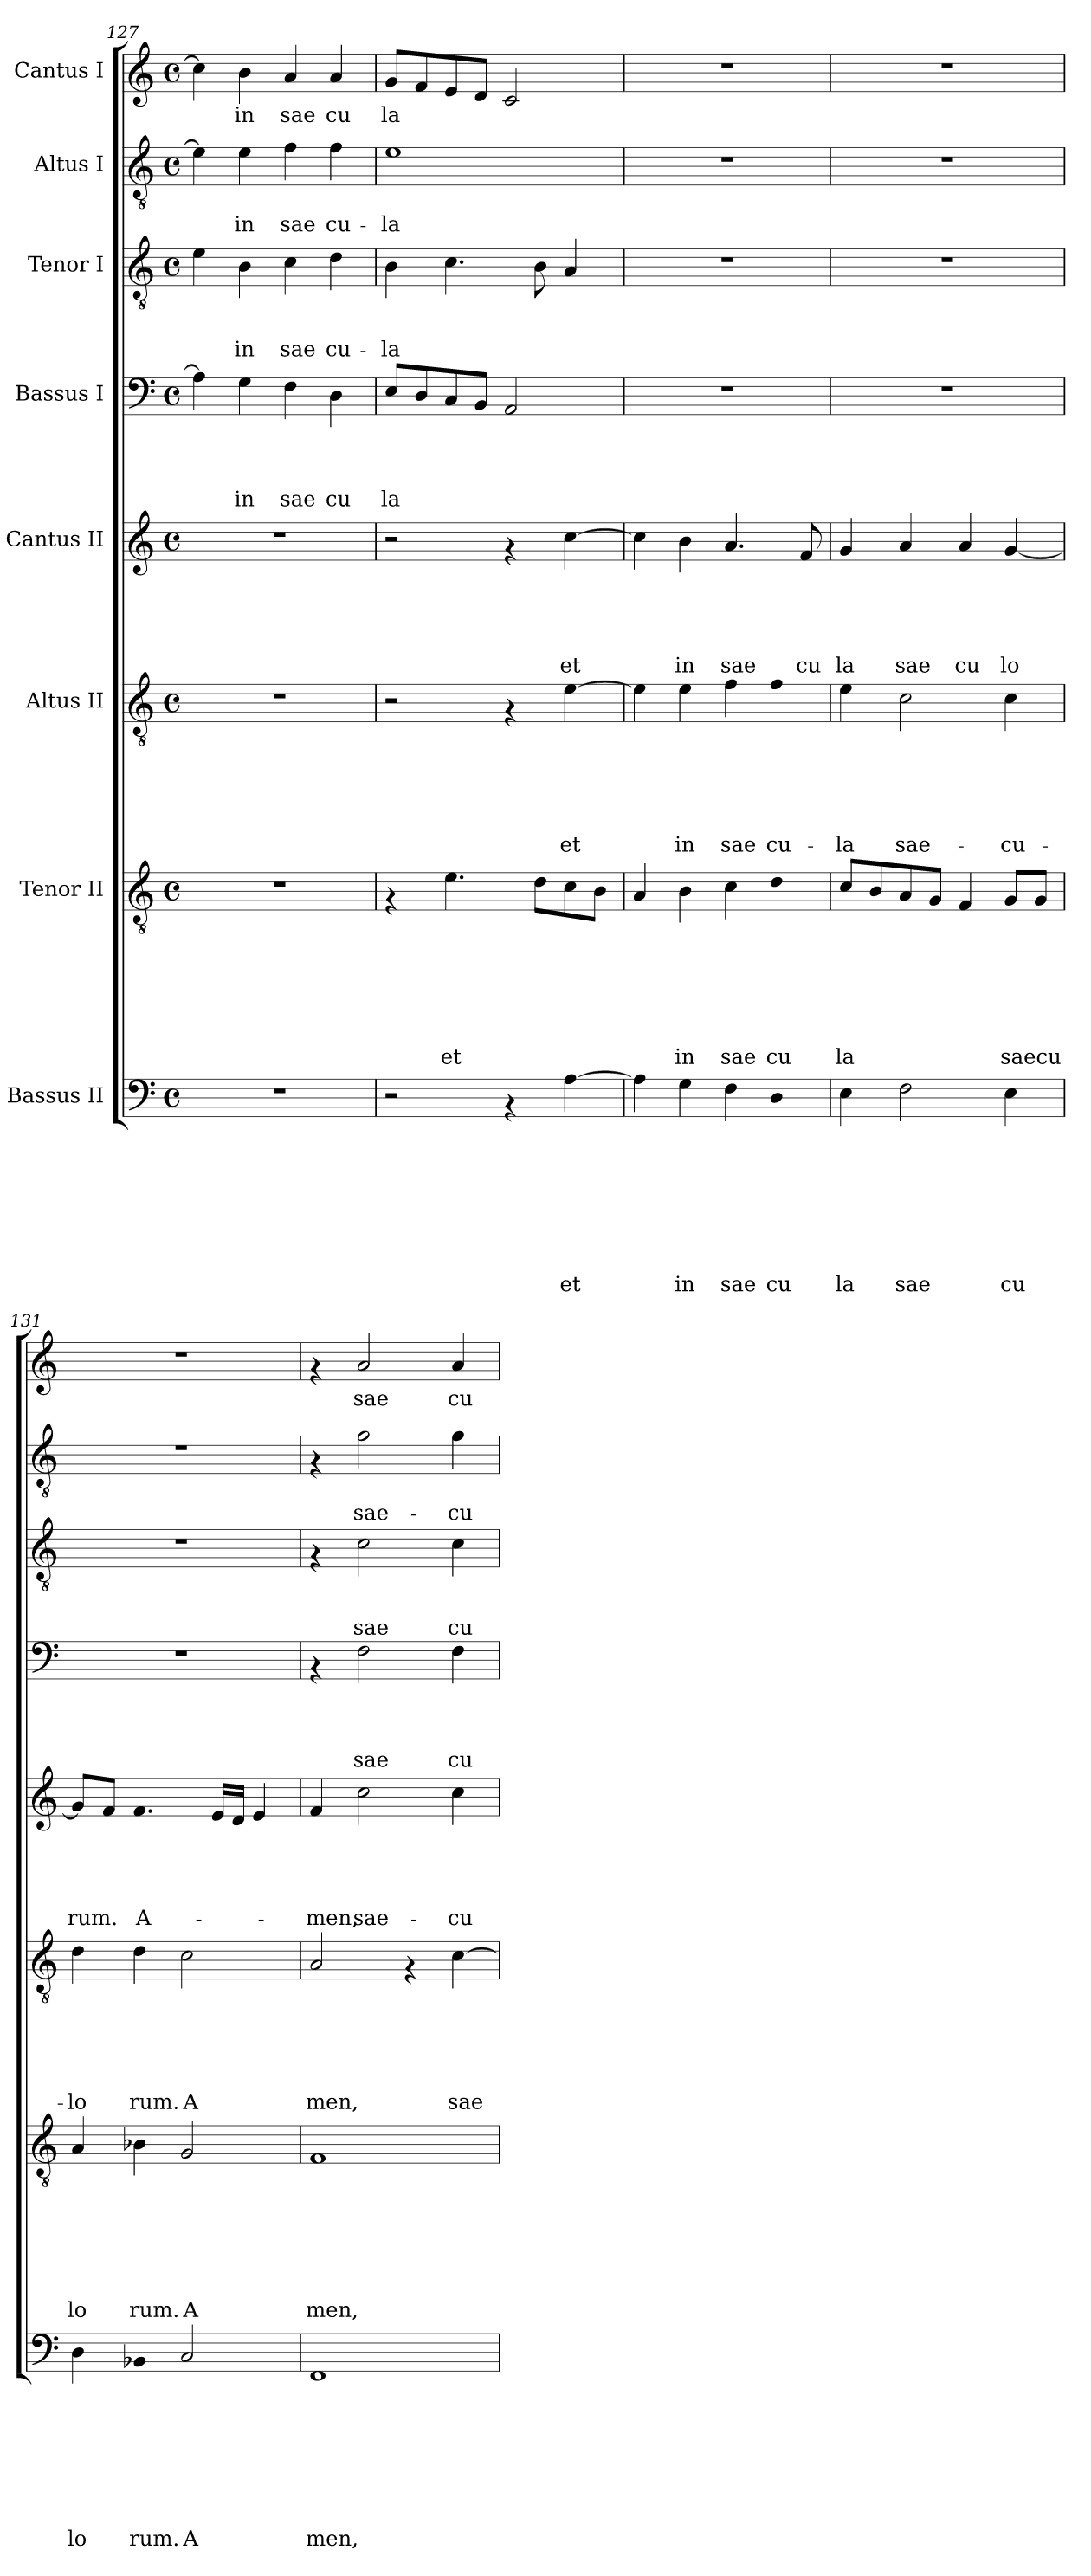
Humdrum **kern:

**kern	**text	**text	**text	**text	**text	**text	**text	**text	**kern	**text	**text	**text	**text	**text	**text	**text	**kern	**text	**text	**text	**text	**text	**text	**kern	**text	**text	**text	**text	**text	**kern	**text	**text	**text	**text	**kern	**text	**text	**text	**kern	**text	**text	**kern	**text
*part8	*part8	*part8	*part8	*part8	*part8	*part8	*part8	*part8	*part7	*part7	*part7	*part7	*part7	*part7	*part7	*part7	*part6	*part6	*part6	*part6	*part6	*part6	*part6	*part5	*part5	*part5	*part5	*part5	*part5	*part4	*part4	*part4	*part4	*part4	*part3	*part3	*part3	*part3	*part2	*part2	*part2	*part1	*part1
*staff8	*staff8	*staff8	*staff8	*staff8	*staff8	*staff8	*staff8	*staff8	*staff7	*staff7	*staff7	*staff7	*staff7	*staff7	*staff7	*staff7	*staff6	*staff6	*staff6	*staff6	*staff6	*staff6	*staff6	*staff5	*staff5	*staff5	*staff5	*staff5	*staff5	*staff4	*staff4	*staff4	*staff4	*staff4	*staff3	*staff3	*staff3	*staff3	*staff2	*staff2	*staff2	*staff1	*staff1
*I"Bassus II	*	*	*	*	*	*	*	*	*I"Tenor II	*	*	*	*	*	*	*	*I"Altus II	*	*	*	*	*	*	*I"Cantus II	*	*	*	*	*	*I"Bassus I	*	*	*	*	*I"Tenor I	*	*	*	*I"Altus I	*	*	*I"Cantus I	*
*clefF4	*	*	*	*	*	*	*	*	*clefGv2	*	*	*	*	*	*	*	*clefGv2	*	*	*	*	*	*	*clefG2	*	*	*	*	*	*clefF4	*	*	*	*	*clefGv2	*	*	*	*clefGv2	*	*	*clefG2	*
*k[]	*	*	*	*	*	*	*	*	*k[]	*	*	*	*	*	*	*	*k[]	*	*	*	*	*	*	*k[]	*	*	*	*	*	*k[]	*	*	*	*	*k[]	*	*	*	*k[]	*	*	*k[]	*
*C:	*	*	*	*	*	*	*	*	*C:	*	*	*	*	*	*	*	*C:	*	*	*	*	*	*	*C:	*	*	*	*	*	*C:	*	*	*	*	*C:	*	*	*	*C:	*	*	*C:	*
*M4/4	*	*	*	*	*	*	*	*	*M4/4	*	*	*	*	*	*	*	*M4/4	*	*	*	*	*	*	*M4/4	*	*	*	*	*	*M4/4	*	*	*	*	*M4/4	*	*	*	*M4/4	*	*	*M4/4	*
*met(c)	*	*	*	*	*	*	*	*	*met(c)	*	*	*	*	*	*	*	*met(c)	*	*	*	*	*	*	*met(c)	*	*	*	*	*	*met(c)	*	*	*	*	*met(c)	*	*	*	*met(c)	*	*	*met(c)	*
=127	=127	=127	=127	=127	=127	=127	=127	=127	=127	=127	=127	=127	=127	=127	=127	=127	=127	=127	=127	=127	=127	=127	=127	=127	=127	=127	=127	=127	=127	=127	=127	=127	=127	=127	=127	=127	=127	=127	=127	=127	=127	=127	=127
1r	.	.	.	.	.	.	.	.	1r	.	.	.	.	.	.	.	1r	.	.	.	.	.	.	1r	.	.	.	.	.	4A\]	.	.	.	.	4e\	.	.	.	4e\]	.	.	4cc\]	.
!	!	!	!	!	!	!	!	!	!	!	!	!	!	!	!	!	!	!	!	!	!	!	!	!	!	!	!	!	!	!	!	!	!	!LO:LY:b	!	!	!	!LO:LY:b	!	!	!LO:LY:b	!	!LO:LY:b
.	.	.	.	.	.	.	.	.	.	.	.	.	.	.	.	.	.	.	.	.	.	.	.	.	.	.	.	.	.	4G\	.	.	.	in	4B\	.	.	in	4e\	.	in	4b\	in
!	!	!	!	!	!	!	!	!	!	!	!	!	!	!	!	!	!	!	!	!	!	!	!	!	!	!	!	!	!	!	!	!	!	!LO:LY:b	!	!	!	!LO:LY:b	!	!	!LO:LY:b	!	!LO:LY:b
.	.	.	.	.	.	.	.	.	.	.	.	.	.	.	.	.	.	.	.	.	.	.	.	.	.	.	.	.	.	4F\	.	.	.	sae	4c\	.	.	sae	4f\	.	sae	4a/	sae
!	!	!	!	!	!	!	!	!	!	!	!	!	!	!	!	!	!	!	!	!	!	!	!	!	!	!	!	!	!	!	!	!	!	!LO:LY:b	!	!	!	!LO:LY:b	!	!	!LO:LY:b	!	!LO:LY:b
.	.	.	.	.	.	.	.	.	.	.	.	.	.	.	.	.	.	.	.	.	.	.	.	.	.	.	.	.	.	4D\	.	.	.	cu	4d\	.	.	cu-	4f\	.	cu-	4a/	cu
=128	=128	=128	=128	=128	=128	=128	=128	=128	=128	=128	=128	=128	=128	=128	=128	=128	=128	=128	=128	=128	=128	=128	=128	=128	=128	=128	=128	=128	=128	=128	=128	=128	=128	=128	=128	=128	=128	=128	=128	=128	=128	=128	=128
!	!	!	!	!	!	!	!	!	!	!	!	!	!	!	!	!	!	!	!	!	!	!	!	!	!	!	!	!	!	!	!	!	!	!LO:LY:b	!	!	!	!LO:LY:b	!	!	!LO:LY:b	!	!LO:LY:b
2r	.	.	.	.	.	.	.	.	4rF	.	.	.	.	.	.	.	2r	.	.	.	.	.	.	2r	.	.	.	.	.	8E/L	.	.	.	la	4B\	.	.	-la	1e	.	-la	8g/L	la
.	.	.	.	.	.	.	.	.	.	.	.	.	.	.	.	.	.	.	.	.	.	.	.	.	.	.	.	.	.	8D/	.	.	.	.	.	.	.	.	.	.	.	8f/	.
!	!	!	!	!	!	!	!	!	!	!	!	!	!	!	!	!LO:LY:b	!	!	!	!	!	!	!	!	!	!	!	!	!	!	!	!	!	!	!	!	!	!	!	!	!	!	!
.	.	.	.	.	.	.	.	.	4.e\	.	.	.	.	.	.	et	.	.	.	.	.	.	.	.	.	.	.	.	.	8C/	.	.	.	.	4.c\	.	.	.	.	.	.	8e/	.
.	.	.	.	.	.	.	.	.	.	.	.	.	.	.	.	.	.	.	.	.	.	.	.	.	.	.	.	.	.	8BB/J	.	.	.	.	.	.	.	.	.	.	.	8d/J	.
4rAA	.	.	.	.	.	.	.	.	.	.	.	.	.	.	.	.	4rF	.	.	.	.	.	.	4rf	.	.	.	.	.	2AA/	.	.	.	.	.	.	.	.	.	.	.	2c/	.
.	.	.	.	.	.	.	.	.	8d\L	.	.	.	.	.	.	.	.	.	.	.	.	.	.	.	.	.	.	.	.	.	.	.	.	.	8B\	.	.	.	.	.	.	.	.
!	!	!	!	!	!	!	!	!LO:LY:b	!	!	!	!	!	!	!	!	!	!	!	!	!	!	!LO:LY:b	!	!	!	!	!	!LO:LY:b	!	!	!	!	!	!	!	!	!	!	!	!	!	!
[>4A\	.	.	.	.	.	.	.	et	8c\	.	.	.	.	.	.	.	[>4e\	.	.	.	.	.	et	[>4cc\	.	.	.	.	et	.	.	.	.	.	4A/	.	.	.	.	.	.	.	.
.	.	.	.	.	.	.	.	.	8B\J	.	.	.	.	.	.	.	.	.	.	.	.	.	.	.	.	.	.	.	.	.	.	.	.	.	.	.	.	.	.	.	.	.	.
=129	=129	=129	=129	=129	=129	=129	=129	=129	=129	=129	=129	=129	=129	=129	=129	=129	=129	=129	=129	=129	=129	=129	=129	=129	=129	=129	=129	=129	=129	=129	=129	=129	=129	=129	=129	=129	=129	=129	=129	=129	=129	=129	=129
4A\]	.	.	.	.	.	.	.	.	4A/	.	.	.	.	.	.	.	4e\]	.	.	.	.	.	.	4cc\]	.	.	.	.	.	1r	.	.	.	.	1r	.	.	.	1r	.	.	1r	.
!	!	!	!	!	!	!	!	!LO:LY:b	!	!	!	!	!	!	!	!LO:LY:b	!	!	!	!	!	!	!LO:LY:b	!	!	!	!	!	!LO:LY:b	!	!	!	!	!	!	!	!	!	!	!	!	!	!
4G\	.	.	.	.	.	.	.	in	4B\	.	.	.	.	.	.	in	4e\	.	.	.	.	.	in	4b\	.	.	.	.	in	.	.	.	.	.	.	.	.	.	.	.	.	.	.
!	!	!	!	!	!	!	!	!LO:LY:b	!	!	!	!	!	!	!	!LO:LY:b	!	!	!	!	!	!	!LO:LY:b	!	!	!	!	!	!LO:LY:b	!	!	!	!	!	!	!	!	!	!	!	!	!	!
4F\	.	.	.	.	.	.	.	sae	4c\	.	.	.	.	.	.	sae	4f\	.	.	.	.	.	sae	4.a/	.	.	.	.	sae	.	.	.	.	.	.	.	.	.	.	.	.	.	.
!	!	!	!	!	!	!	!	!LO:LY:b	!	!	!	!	!	!	!	!LO:LY:b	!	!	!	!	!	!	!LO:LY:b	!	!	!	!	!	!	!	!	!	!	!	!	!	!	!	!	!	!	!	!
4D\	.	.	.	.	.	.	.	cu	4d\	.	.	.	.	.	.	cu	4f\	.	.	.	.	.	cu-	.	.	.	.	.	.	.	.	.	.	.	.	.	.	.	.	.	.	.	.
!	!	!	!	!	!	!	!	!	!	!	!	!	!	!	!	!	!	!	!	!	!	!	!	!	!	!	!	!	!LO:LY:b	!	!	!	!	!	!	!	!	!	!	!	!	!	!
.	.	.	.	.	.	.	.	.	.	.	.	.	.	.	.	.	.	.	.	.	.	.	.	8f/	.	.	.	.	cu	.	.	.	.	.	.	.	.	.	.	.	.	.	.
=130	=130	=130	=130	=130	=130	=130	=130	=130	=130	=130	=130	=130	=130	=130	=130	=130	=130	=130	=130	=130	=130	=130	=130	=130	=130	=130	=130	=130	=130	=130	=130	=130	=130	=130	=130	=130	=130	=130	=130	=130	=130	=130	=130
!	!	!	!	!	!	!	!	!LO:LY:b	!	!	!	!	!	!	!	!LO:LY:b	!	!	!	!	!	!	!LO:LY:b	!	!	!	!	!	!LO:LY:b	!	!	!	!	!	!	!	!	!	!	!	!	!	!
4E\	.	.	.	.	.	.	.	la	8c/L	.	.	.	.	.	.	la	4e\	.	.	.	.	.	-la	4g/	.	.	.	.	la	1r	.	.	.	.	1r	.	.	.	1r	.	.	1r	.
.	.	.	.	.	.	.	.	.	8B/	.	.	.	.	.	.	.	.	.	.	.	.	.	.	.	.	.	.	.	.	.	.	.	.	.	.	.	.	.	.	.	.	.	.
!	!	!	!	!	!	!	!	!LO:LY:b	!	!	!	!	!	!	!	!	!	!	!	!	!	!	!LO:LY:b	!	!	!	!	!	!LO:LY:b	!	!	!	!	!	!	!	!	!	!	!	!	!	!
2F\	.	.	.	.	.	.	.	sae	8A/	.	.	.	.	.	.	.	2c\	.	.	.	.	.	sae-	4a/	.	.	.	.	sae	.	.	.	.	.	.	.	.	.	.	.	.	.	.
.	.	.	.	.	.	.	.	.	8G/J	.	.	.	.	.	.	.	.	.	.	.	.	.	.	.	.	.	.	.	.	.	.	.	.	.	.	.	.	.	.	.	.	.	.
!	!	!	!	!	!	!	!	!	!	!	!	!	!	!	!	!	!	!	!	!	!	!	!	!	!	!	!	!	!LO:LY:b	!	!	!	!	!	!	!	!	!	!	!	!	!	!
.	.	.	.	.	.	.	.	.	4F/	.	.	.	.	.	.	.	.	.	.	.	.	.	.	4a/	.	.	.	.	cu	.	.	.	.	.	.	.	.	.	.	.	.	.	.
!	!	!	!	!	!	!	!	!LO:LY:b	!	!	!	!	!	!	!	!LO:LY:b	!	!	!	!	!	!	!LO:LY:b	!	!	!	!	!	!LO:LY:b	!	!	!	!	!	!	!	!	!	!	!	!	!	!
4E\	.	.	.	.	.	.	.	cu	8G/L	.	.	.	.	.	.	saecu	4c\	.	.	.	.	.	-cu-	[<4g/	.	.	.	.	lo	.	.	.	.	.	.	.	.	.	.	.	.	.	.
.	.	.	.	.	.	.	.	.	8G/J	.	.	.	.	.	.	.	.	.	.	.	.	.	.	.	.	.	.	.	.	.	.	.	.	.	.	.	.	.	.	.	.	.	.
!!LO:PB:g=z
=131	=131	=131	=131	=131	=131	=131	=131	=131	=131	=131	=131	=131	=131	=131	=131	=131	=131	=131	=131	=131	=131	=131	=131	=131	=131	=131	=131	=131	=131	=131	=131	=131	=131	=131	=131	=131	=131	=131	=131	=131	=131	=131	=131
!	!	!	!	!	!	!	!	!LO:LY:b	!	!	!	!	!	!	!	!LO:LY:b	!	!	!	!	!	!	!LO:LY:b	!	!	!	!	!	!LO:LY:b	!	!	!	!	!	!	!	!	!	!	!	!	!	!
4D\	.	.	.	.	.	.	.	lo	4A/	.	.	.	.	.	.	lo	4d\	.	.	.	.	.	-lo	8g/L]	.	.	.	.	rum.	1r	.	.	.	.	1r	.	.	.	1r	.	.	1r	.
.	.	.	.	.	.	.	.	.	.	.	.	.	.	.	.	.	.	.	.	.	.	.	.	8f/J	.	.	.	.	.	.	.	.	.	.	.	.	.	.	.	.	.	.	.
!	!	!	!	!	!	!	!	!LO:LY:b	!	!	!	!	!	!	!	!LO:LY:b	!	!	!	!	!	!	!LO:LY:b	!	!	!	!	!	!LO:LY:b	!	!	!	!	!	!	!	!	!	!	!	!	!	!
4BB-X/	.	.	.	.	.	.	.	rum.	4B-X\	.	.	.	.	.	.	rum.	4d\	.	.	.	.	.	rum.	4.f/	.	.	.	.	A-	.	.	.	.	.	.	.	.	.	.	.	.	.	.
!	!	!	!	!	!	!	!	!LO:LY:b	!	!	!	!	!	!	!	!LO:LY:b	!	!	!	!	!	!	!LO:LY:b	!	!	!	!	!	!	!	!	!	!	!	!	!	!	!	!	!	!	!	!
2C/	.	.	.	.	.	.	.	A	2G/	.	.	.	.	.	.	A	2c\	.	.	.	.	.	A	.	.	.	.	.	.	.	.	.	.	.	.	.	.	.	.	.	.	.	.
.	.	.	.	.	.	.	.	.	.	.	.	.	.	.	.	.	.	.	.	.	.	.	.	16e/LL	.	.	.	.	.	.	.	.	.	.	.	.	.	.	.	.	.	.	.
.	.	.	.	.	.	.	.	.	.	.	.	.	.	.	.	.	.	.	.	.	.	.	.	16d/JJ	.	.	.	.	.	.	.	.	.	.	.	.	.	.	.	.	.	.	.
.	.	.	.	.	.	.	.	.	.	.	.	.	.	.	.	.	.	.	.	.	.	.	.	4e/	.	.	.	.	.	.	.	.	.	.	.	.	.	.	.	.	.	.	.
=132	=132	=132	=132	=132	=132	=132	=132	=132	=132	=132	=132	=132	=132	=132	=132	=132	=132	=132	=132	=132	=132	=132	=132	=132	=132	=132	=132	=132	=132	=132	=132	=132	=132	=132	=132	=132	=132	=132	=132	=132	=132	=132	=132
!	!	!	!	!	!	!	!	!LO:LY:b	!	!	!	!	!	!	!	!LO:LY:b	!	!	!	!	!	!	!LO:LY:b	!	!	!	!	!	!LO:LY:b	!	!	!	!	!	!	!	!	!	!	!	!	!	!
1FF	.	.	.	.	.	.	.	men,	1F	.	.	.	.	.	.	men,	2A/	.	.	.	.	.	men,	4f/	.	.	.	.	-men,	4rAA	.	.	.	.	4rF	.	.	.	4rF	.	.	4rf	.
!	!	!	!	!	!	!	!	!	!	!	!	!	!	!	!	!	!	!	!	!	!	!	!	!	!	!	!	!	!LO:LY:b	!	!	!	!	!LO:LY:b	!	!	!	!LO:LY:b	!	!	!LO:LY:b	!	!LO:LY:b
.	.	.	.	.	.	.	.	.	.	.	.	.	.	.	.	.	.	.	.	.	.	.	.	2cc\	.	.	.	.	sae-	2F\	.	.	.	sae	2c\	.	.	sae	2f\	.	sae-	2a/	sae
.	.	.	.	.	.	.	.	.	.	.	.	.	.	.	.	.	4rF	.	.	.	.	.	.	.	.	.	.	.	.	.	.	.	.	.	.	.	.	.	.	.	.	.	.
!	!	!	!	!	!	!	!	!	!	!	!	!	!	!	!	!	!	!	!	!	!	!	!LO:LY:b	!	!	!	!	!	!LO:LY:b	!	!	!	!	!LO:LY:b	!	!	!	!LO:LY:b	!	!	!LO:LY:b	!	!LO:LY:b
.	.	.	.	.	.	.	.	.	.	.	.	.	.	.	.	.	[>4c\	.	.	.	.	.	sae	4cc\	.	.	.	.	-cu-	4F\	.	.	.	cu	4c\	.	.	cu	4f\	.	-cu-	4a/	cu
=	=	=	=	=	=	=	=	=	=	=	=	=	=	=	=	=	=	=	=	=	=	=	=	=	=	=	=	=	=	=	=	=	=	=	=	=	=	=	=	=	=	=	=
*-	*-	*-	*-	*-	*-	*-	*-	*-	*-	*-	*-	*-	*-	*-	*-	*-	*-	*-	*-	*-	*-	*-	*-	*-	*-	*-	*-	*-	*-	*-	*-	*-	*-	*-	*-	*-	*-	*-	*-	*-	*-	*-	*-
